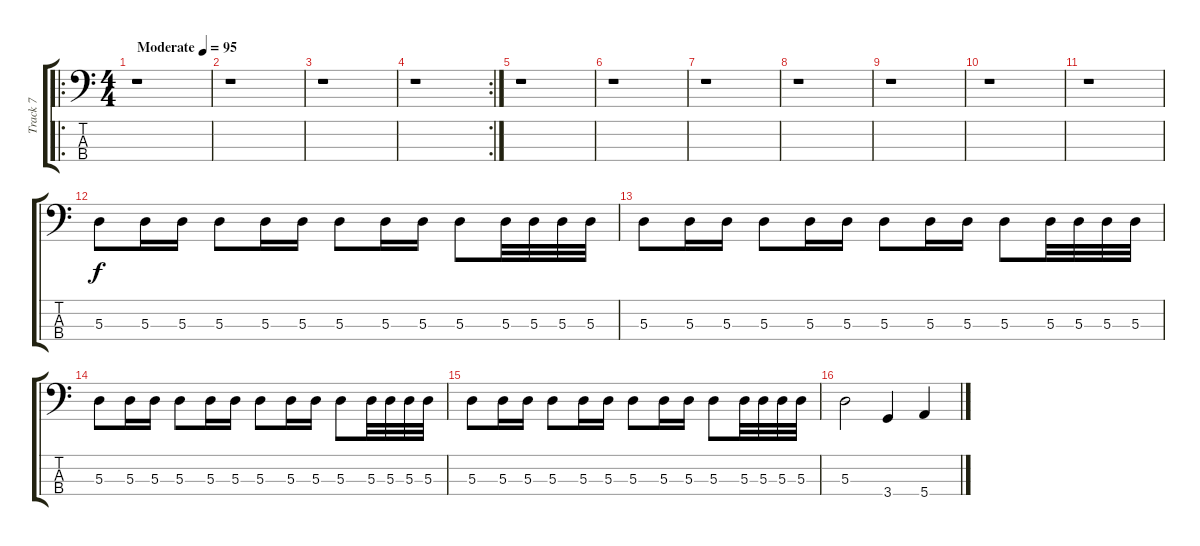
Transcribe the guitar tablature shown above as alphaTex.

\track ("Track 7" "Track 7") {instrument electricbassfinger}
\staff {score tabs}
\tuning (G2 D2 A1 E1) {hide}
\ro
\ts (4 4)
\tempo (95 "Moderate")
\clef f4
\ks c
r.1{dy f instrument electricbassfinger} |
r.1 |
r.1 |
\rc 2
r.1 |
r.1 |
r.1 |
r.1 |
r.1 |
r.1 |
r.1 |
r.1 |
5.3.8 5.3.16 5.3.16 5.3.8 5.3.16 5.3.16 5.3.8 5.3.16 5.3.16 5.3.8 5.3.32 5.3.32 5.3.32 5.3.32 |
5.3.8 5.3.16 5.3.16 5.3.8 5.3.16 5.3.16 5.3.8 5.3.16 5.3.16 5.3.8 5.3.32 5.3.32 5.3.32 5.3.32 |
5.3.8 5.3.16 5.3.16 5.3.8 5.3.16 5.3.16 5.3.8 5.3.16 5.3.16 5.3.8 5.3.32 5.3.32 5.3.32 5.3.32 |
5.3.8 5.3.16 5.3.16 5.3.8 5.3.16 5.3.16 5.3.8 5.3.16 5.3.16 5.3.8 5.3.32 5.3.32 5.3.32 5.3.32 |
5.3.2 3.4.4 5.4.4
